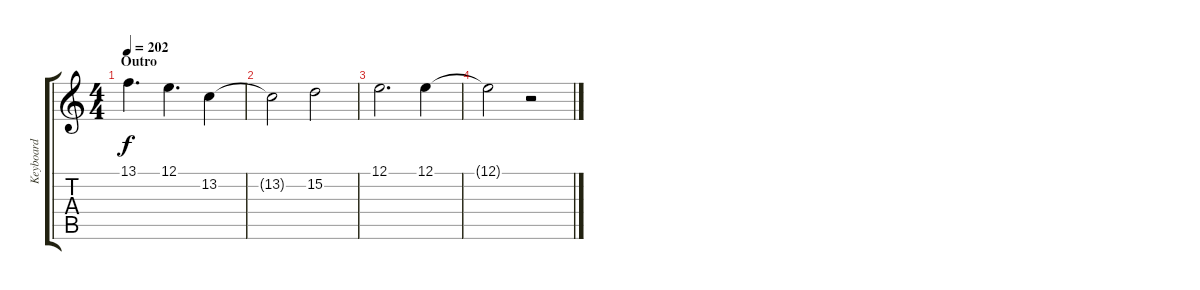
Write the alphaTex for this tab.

\track ("Keyboard" "Keyboard") {instrument sitar}
\staff {score tabs}
\tuning (E4 B3 G3 D3 A2 E2) {hide}
\ts (4 4)
\section ("" "Outro")
\tempo 202
\clef g2
\ks c
13.1.4{d dy f volume 6 balance 11} 12.1.4{d} 13.2.4 |
13.2{t}.2 15.2.2 |
12.1.2{d} 12.1.4 |
12.1{t}.2 r.2
